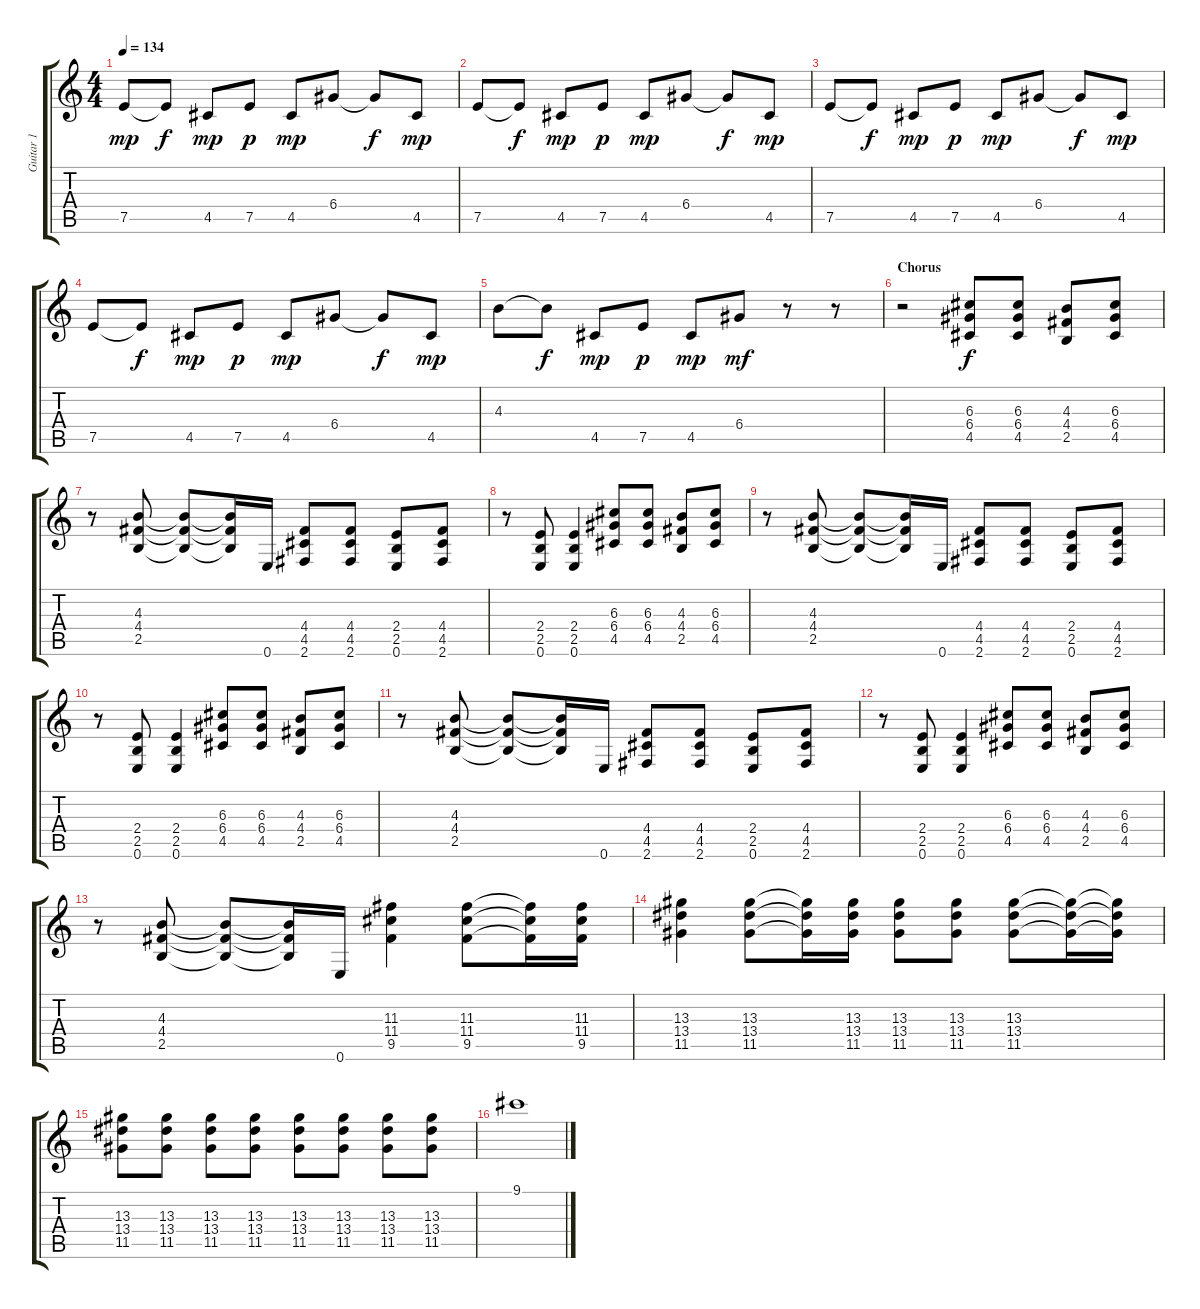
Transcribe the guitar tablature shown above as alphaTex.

\track ("Guitar 1" "Guitar 1") {instrument overdrivenguitar}
\staff {score tabs}
\tuning (E4 B3 G3 D3 A2 E2) {hide}
\ts (4 4)
\tempo 134
\clef g2
\ks c
7.5.8{dy mp} 7.5{t}.8{dy f} 4.5.8{dy mp} 7.5.8{dy p} 4.5.8{dy mp} 6.4.8 6.4{t}.8{dy f} 4.5.8{dy mp} |
7.5.8 7.5{t}.8{dy f} 4.5.8{dy mp} 7.5.8{dy p} 4.5.8{dy mp} 6.4.8 6.4{t}.8{dy f} 4.5.8{dy mp} |
7.5.8 7.5{t}.8{dy f} 4.5.8{dy mp} 7.5.8{dy p} 4.5.8{dy mp} 6.4.8 6.4{t}.8{dy f} 4.5.8{dy mp} |
7.5.8 7.5{t}.8{dy f} 4.5.8{dy mp} 7.5.8{dy p} 4.5.8{dy mp} 6.4.8 6.4{t}.8{dy f} 4.5.8{dy mp} |
4.3.8 4.3{t}.8{dy f} 4.5.8{dy mp} 7.5.8{dy p} 4.5.8{dy mp} 6.4.8{dy mf} r.8 r.8 |
\section ("" "Chorus")
r.2{volume 16 balance 16} (6.3 6.4 4.5).8{dy f} (6.3 6.4 4.5).8 (4.3 4.4 2.5).8 (6.3 6.4 4.5).8 |
r.8 (4.3 4.4 2.5).8 (4.3{t} 4.4{t} 2.5{t}).8 (4.3{t} 4.4{t} 2.5{t}).16 0.6.16 (4.4 4.5 2.6).8 (4.4 4.5 2.6).8 (2.4 2.5 0.6).8 (4.4 4.5 2.6).8 |
r.8 (2.4 2.5 0.6).8 (2.4 2.5 0.6).4 (6.3 6.4 4.5).8 (6.3 6.4 4.5).8 (4.3 4.4 2.5).8 (6.3 6.4 4.5).8 |
r.8 (4.3 4.4 2.5).8 (4.3{t} 4.4{t} 2.5{t}).8 (4.3{t} 4.4{t} 2.5{t}).16 0.6.16 (4.4 4.5 2.6).8 (4.4 4.5 2.6).8 (2.4 2.5 0.6).8 (4.4 4.5 2.6).8 |
r.8 (2.4 2.5 0.6).8 (2.4 2.5 0.6).4 (6.3 6.4 4.5).8 (6.3 6.4 4.5).8 (4.3 4.4 2.5).8 (6.3 6.4 4.5).8 |
r.8 (4.3 4.4 2.5).8 (4.3{t} 4.4{t} 2.5{t}).8 (4.3{t} 4.4{t} 2.5{t}).16 0.6.16 (4.4 4.5 2.6).8 (4.4 4.5 2.6).8 (2.4 2.5 0.6).8 (4.4 4.5 2.6).8 |
r.8 (2.4 2.5 0.6).8 (2.4 2.5 0.6).4 (6.3 6.4 4.5).8 (6.3 6.4 4.5).8 (4.3 4.4 2.5).8 (6.3 6.4 4.5).8 |
r.8 (4.3 4.4 2.5).8 (4.3{t} 4.4{t} 2.5{t}).8 (4.3{t} 4.4{t} 2.5{t}).16 0.6.16 (11.3 11.4 9.5).4 (11.3 11.4 9.5).8 (11.3{t} 11.4{t} 9.5{t}).16 (11.3 11.4 9.5).16 |
(13.3 13.4 11.5).4 (13.3 13.4 11.5).8 (13.3{t} 13.4{t} 11.5{t}).16 (13.3 13.4 11.5).16 (13.3 13.4 11.5).8 (13.3 13.4 11.5).8 (13.3 13.4 11.5).8 (13.3{t} 13.4{t} 11.5{t}).16 (13.3{t} 13.4{t} 11.5{t}).16 |
(13.3 13.4 11.5).8 (13.3 13.4 11.5).8 (13.3 13.4 11.5).8 (13.3 13.4 11.5).8 (13.3 13.4 11.5).8 (13.3 13.4 11.5).8 (13.3 13.4 11.5).8 (13.3 13.4 11.5).8 |
9.1.1{volume 5}
